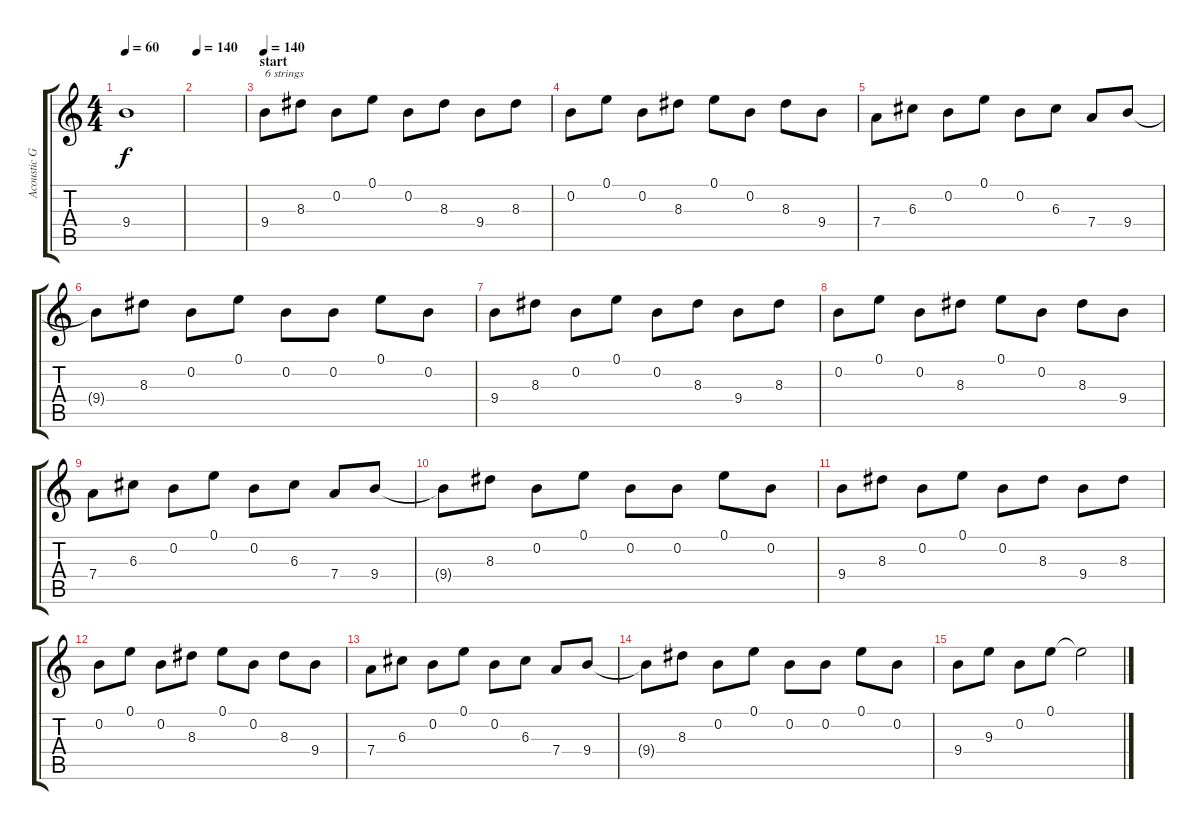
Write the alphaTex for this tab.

\track ("Acoustic Guitar" "Acoustic G") {instrument acousticguitarsteel}
\staff {score tabs}
\tuning (E4 B3 G3 D3 A2 E2) {hide}
\ts (4 4)
\tempo 60
\clef g2
\ks c
9.4{t}.1{dy f} |
\tempo 140
|
\section ("" "start")
\tempo 140
9.4.8{txt "6 strings" volume 15 instrument electricguitarclean} 8.3.8 0.2.8 0.1.8 0.2.8 8.3.8 9.4.8 8.3.8 |
0.2.8 0.1.8 0.2.8 8.3.8 0.1.8 0.2.8 8.3.8 9.4.8 |
7.4.8 6.3.8 0.2.8 0.1.8 0.2.8 6.3.8 7.4.8 9.4.8 |
9.4{t}.8 8.3.8 0.2.8 0.1.8 0.2.8 0.2.8 0.1.8 0.2.8 |
9.4.8 8.3.8 0.2.8 0.1.8 0.2.8 8.3.8 9.4.8 8.3.8 |
0.2.8 0.1.8 0.2.8 8.3.8 0.1.8 0.2.8 8.3.8 9.4.8 |
7.4.8 6.3.8 0.2.8 0.1.8 0.2.8 6.3.8 7.4.8 9.4.8 |
9.4{t}.8 8.3.8 0.2.8 0.1.8 0.2.8 0.2.8 0.1.8 0.2.8 |
9.4.8 8.3.8 0.2.8 0.1.8 0.2.8 8.3.8 9.4.8 8.3.8 |
0.2.8 0.1.8 0.2.8 8.3.8 0.1.8 0.2.8 8.3.8 9.4.8 |
7.4.8 6.3.8 0.2.8 0.1.8 0.2.8 6.3.8 7.4.8 9.4.8 |
9.4{t}.8 8.3.8 0.2.8 0.1.8 0.2.8 0.2.8 0.1.8 0.2.8 |
9.4.8 9.3.8 0.2.8 0.1.8 0.1{t}.2
